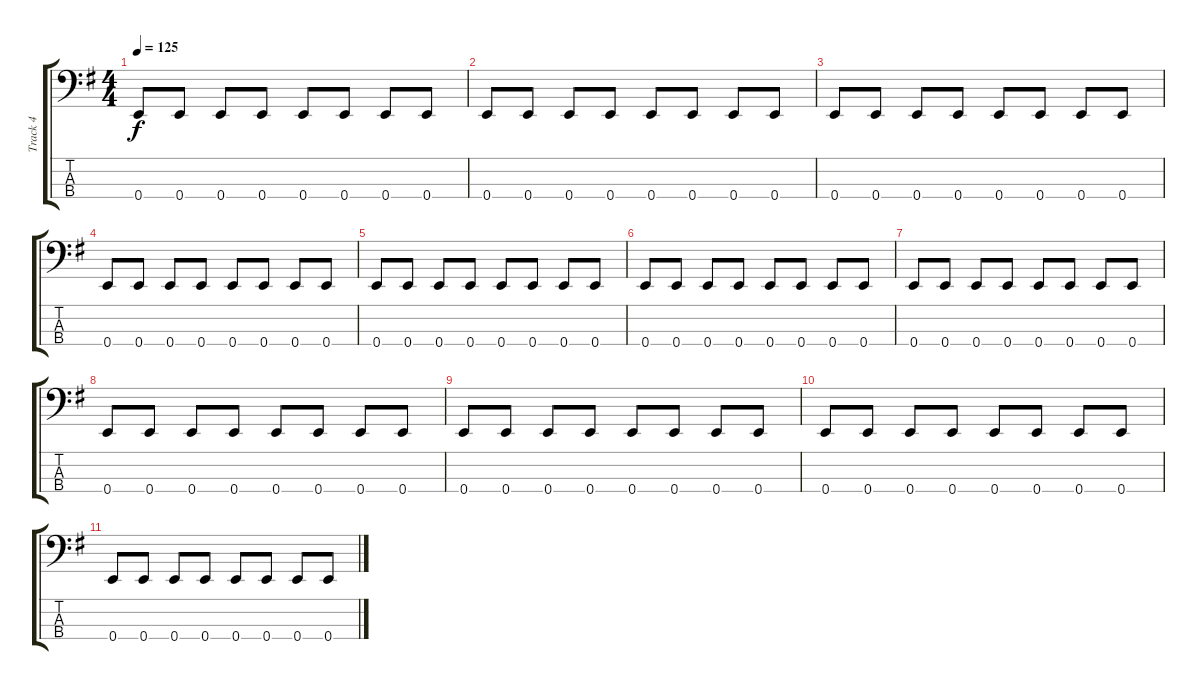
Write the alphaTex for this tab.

\track ("Track 4" "Track 4") {instrument electricbasspick}
\staff {score tabs}
\tuning (G2 D2 A1 E1) {hide}
\ts (4 4)
\tempo 125
\clef f4
\ks g
0.4.8{dy f} 0.4.8 0.4.8 0.4.8 0.4.8 0.4.8 0.4.8 0.4.8 |
0.4.8 0.4.8 0.4.8 0.4.8 0.4.8 0.4.8 0.4.8 0.4.8 |
0.4.8 0.4.8 0.4.8 0.4.8 0.4.8 0.4.8 0.4.8 0.4.8 |
0.4.8 0.4.8 0.4.8 0.4.8 0.4.8 0.4.8 0.4.8 0.4.8 |
0.4.8 0.4.8 0.4.8 0.4.8 0.4.8 0.4.8 0.4.8 0.4.8 |
0.4.8 0.4.8 0.4.8 0.4.8 0.4.8 0.4.8 0.4.8 0.4.8 |
0.4.8 0.4.8 0.4.8 0.4.8 0.4.8 0.4.8 0.4.8 0.4.8 |
0.4.8 0.4.8 0.4.8 0.4.8 0.4.8 0.4.8 0.4.8 0.4.8 |
0.4.8 0.4.8 0.4.8 0.4.8 0.4.8 0.4.8 0.4.8 0.4.8 |
0.4.8 0.4.8 0.4.8 0.4.8 0.4.8 0.4.8 0.4.8 0.4.8 |
0.4.8 0.4.8 0.4.8 0.4.8 0.4.8 0.4.8 0.4.8 0.4.8
